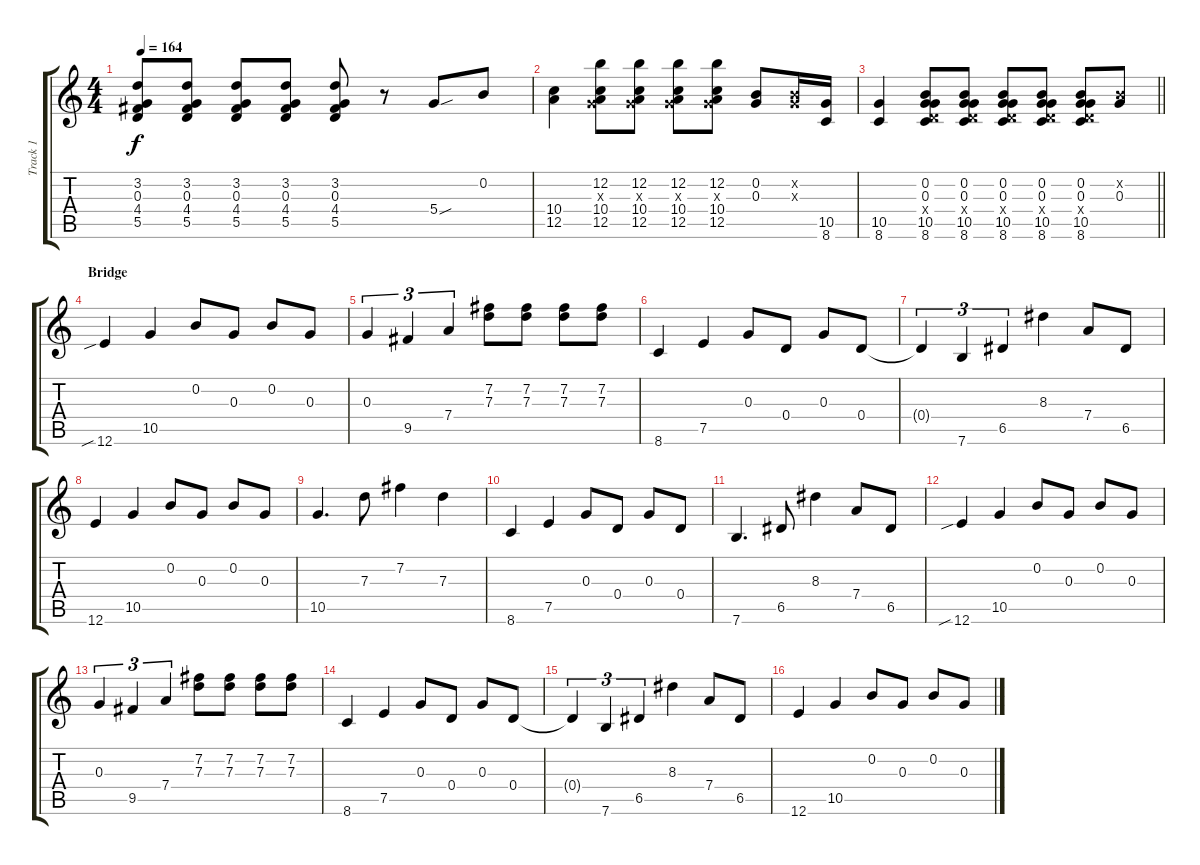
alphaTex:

\track ("Track 1" "Track 1") {instrument electricguitarclean}
\staff {score tabs}
\tuning (E4 B3 G3 D3 A2 E2) {hide}
\ts (4 4)
\tempo 164
\clef g2
\ks c
(3.2 0.3 4.4 5.5).8{dy f} (3.2 0.3 4.4 5.5).8 (3.2 0.3 4.4 5.5).8 (3.2 0.3 4.4 5.5).8 (3.2 0.3 4.4 5.5).8 r.8 5.4{sou}.8 0.2.8 |
(10.4 12.5).4 (12.2 0.3{x} 10.4 12.5).8 (12.2 0.3{x} 10.4 12.5).8 (12.2 0.3{x} 10.4 12.5).8 (12.2 0.3{x} 10.4 12.5).8 (0.2 0.3).8 (0.2{x} 0.3{x}).16 (10.5 8.6).16 |
\barLineRight lightlight
(10.5 8.6).4 (0.2 0.3 0.4{x} 10.5 8.6).8 (0.2 0.3 0.4{x} 10.5 8.6).8 (0.2 0.3 0.4{x} 10.5 8.6).8 (0.2 0.3 0.4{x} 10.5 8.6).8 (0.2 0.3 0.4{x} 10.5 8.6).8 (0.2{x} 0.3).8 |
\section ("" "Bridge")
12.6{sib}.4 10.5.4 0.2.8 0.3.8 0.2.8 0.3.8 |
0.3.4{tu (3 2)} 9.5.4{tu (3 2)} 7.4.4{tu (3 2)} (7.2 7.3).8 (7.2 7.3).8 (7.2 7.3).8 (7.2 7.3).8 |
8.6.4 7.5.4 0.3.8 0.4.8 0.3.8 0.4.8 |
0.4{t}.4{tu (3 2)} 7.6.4{tu (3 2)} 6.5.4{tu (3 2)} 8.3.4 7.4.8 6.5.8 |
12.6.4 10.5.4 0.2.8 0.3.8 0.2.8 0.3.8 |
10.5.4{d} 7.3.8 7.2.4 7.3.4 |
8.6.4 7.5.4 0.3.8 0.4.8 0.3.8 0.4.8 |
7.6.4{d} 6.5.8 8.3.4 7.4.8 6.5.8 |
12.6{sib}.4 10.5.4 0.2.8 0.3.8 0.2.8 0.3.8 |
0.3.4{tu (3 2)} 9.5.4{tu (3 2)} 7.4.4{tu (3 2)} (7.2 7.3).8 (7.2 7.3).8 (7.2 7.3).8 (7.2 7.3).8 |
8.6.4 7.5.4 0.3.8 0.4.8 0.3.8 0.4.8 |
0.4{t}.4{tu (3 2)} 7.6.4{tu (3 2)} 6.5.4{tu (3 2)} 8.3.4 7.4.8 6.5.8 |
12.6.4 10.5.4 0.2.8 0.3.8 0.2.8 0.3.8
